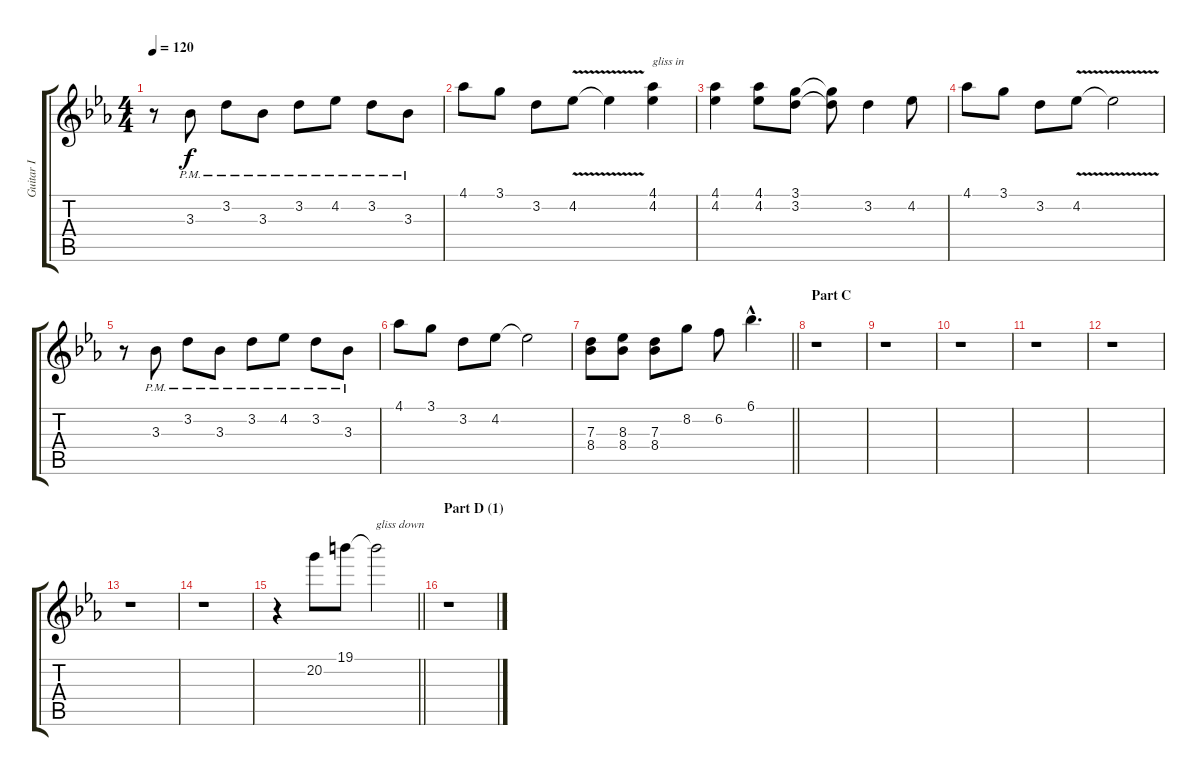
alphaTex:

\track ("Guitar I" "Guitar I") {instrument distortionguitar}
\staff {score tabs}
\tuning (E4 B3 G3 D3 A2 E2) {hide}
\ts (4 4)
\tempo 120
\clef g2
\ks eb
r.8{dy f} 3.3{pm}.8 3.2{pm}.8 3.3{pm}.8 3.2{pm}.8 4.2{pm}.8 3.2{pm}.8 3.3{pm}.8 |
4.1.8 3.1.8 3.2.8 4.2{v}.8 4.2{t}.4 (4.1 4.2).4{txt "gliss in"} |
(4.1 4.2).4 (4.1 4.2).8 (3.1 3.2).8 (3.1{t} 3.2{t}).8 3.2.4 4.2.8 |
4.1.8 3.1.8 3.2.8 4.2{v}.8 4.2{t}.2 |
r.8 3.3{pm}.8 3.2{pm}.8 3.3{pm}.8 3.2{pm}.8 4.2{pm}.8 3.2{pm}.8 3.3{pm}.8 |
4.1.8 3.1.8 3.2.8 4.2.8 4.2{t}.2 |
\barLineRight lightlight
(7.3 8.4).8 (8.3 8.4).8 (7.3 8.4).8 8.2.8 6.2.8 6.1{hac}.4{d} |
\section ("" "Part C")
r.1 |
r.1 |
r.1 |
r.1 |
r.1 |
r.1 |
r.1 |
\barLineRight lightlight
r.4 20.2.8 19.1.8 19.1{t}.2{txt "gliss down"} |
\section ("" "Part D (1)")
r.1
